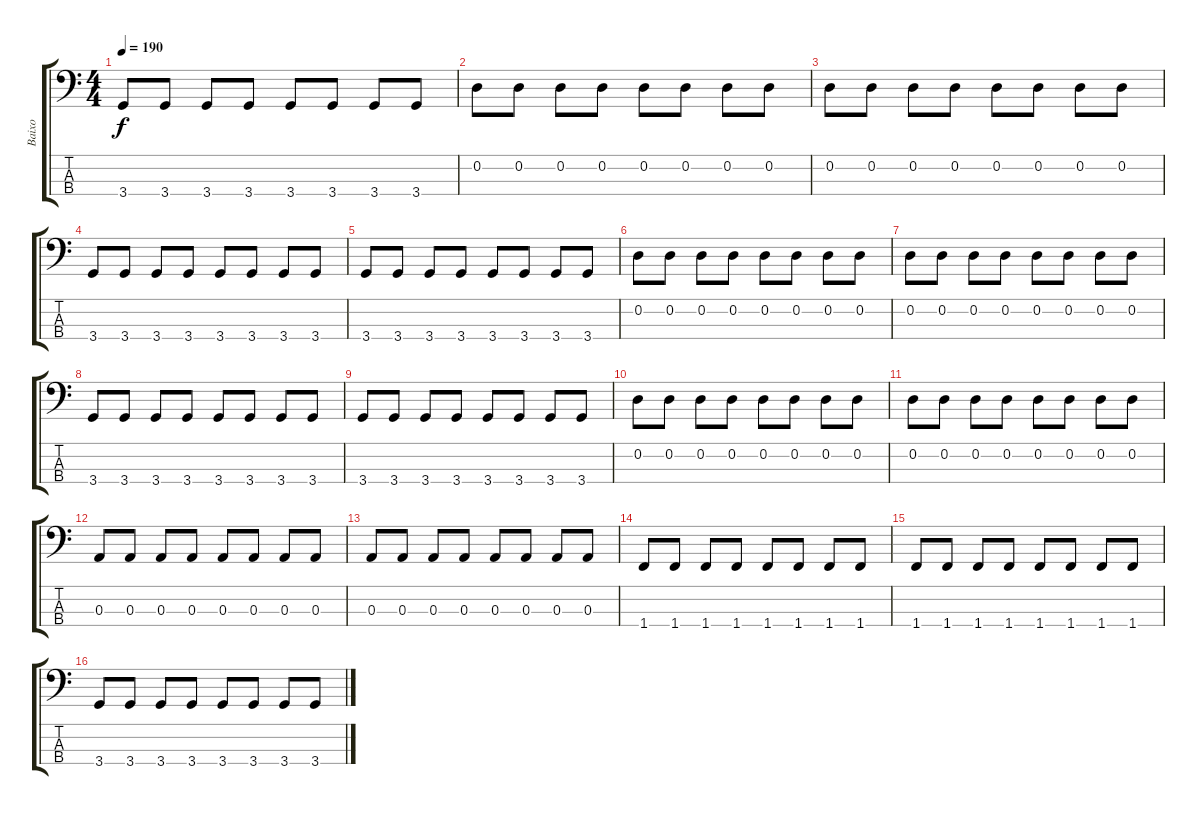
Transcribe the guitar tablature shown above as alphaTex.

\track ("Baixo" "Baixo") {instrument electricbassfinger}
\staff {score tabs}
\tuning (G2 D2 A1 E1) {hide}
\ts (4 4)
\tempo 190
\clef f4
\ks c
3.4.8{dy f} 3.4.8 3.4.8 3.4.8 3.4.8 3.4.8 3.4.8 3.4.8 |
0.2.8 0.2.8 0.2.8 0.2.8 0.2.8 0.2.8 0.2.8 0.2.8 |
0.2.8 0.2.8 0.2.8 0.2.8 0.2.8 0.2.8 0.2.8 0.2.8 |
3.4.8 3.4.8 3.4.8 3.4.8 3.4.8 3.4.8 3.4.8 3.4.8 |
3.4.8 3.4.8 3.4.8 3.4.8 3.4.8 3.4.8 3.4.8 3.4.8 |
0.2.8 0.2.8 0.2.8 0.2.8 0.2.8 0.2.8 0.2.8 0.2.8 |
0.2.8 0.2.8 0.2.8 0.2.8 0.2.8 0.2.8 0.2.8 0.2.8 |
3.4.8 3.4.8 3.4.8 3.4.8 3.4.8 3.4.8 3.4.8 3.4.8 |
3.4.8 3.4.8 3.4.8 3.4.8 3.4.8 3.4.8 3.4.8 3.4.8 |
0.2.8 0.2.8 0.2.8 0.2.8 0.2.8 0.2.8 0.2.8 0.2.8 |
0.2.8 0.2.8 0.2.8 0.2.8 0.2.8 0.2.8 0.2.8 0.2.8 |
0.3.8 0.3.8 0.3.8 0.3.8 0.3.8 0.3.8 0.3.8 0.3.8 |
0.3.8 0.3.8 0.3.8 0.3.8 0.3.8 0.3.8 0.3.8 0.3.8 |
1.4.8 1.4.8 1.4.8 1.4.8 1.4.8 1.4.8 1.4.8 1.4.8 |
1.4.8 1.4.8 1.4.8 1.4.8 1.4.8 1.4.8 1.4.8 1.4.8 |
3.4.8 3.4.8 3.4.8 3.4.8 3.4.8 3.4.8 3.4.8 3.4.8
